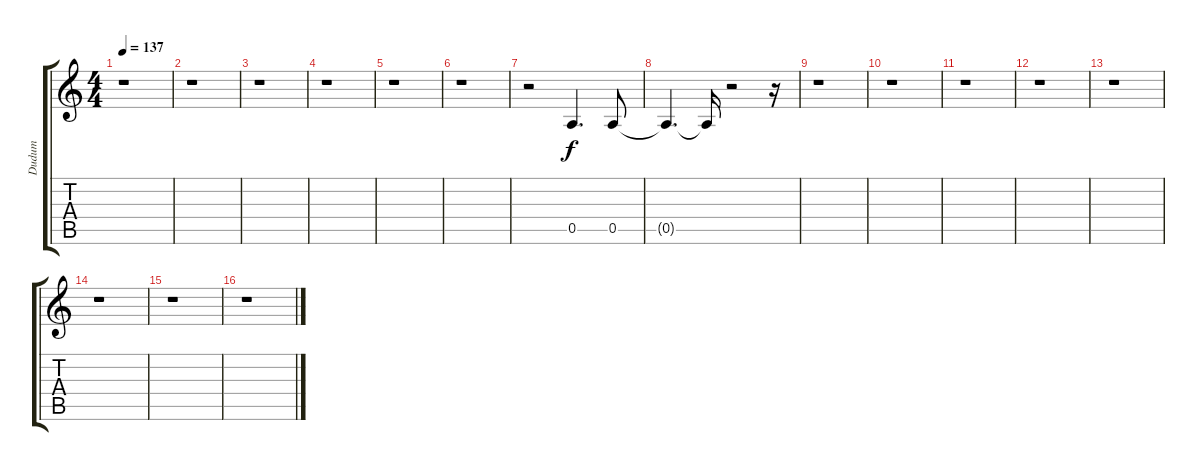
\track ("Dudum" "Dudum") {mute instrument acousticguitarsteel}
\staff {score tabs}
\tuning (E4 B3 G3 D3 A2 E2) {hide}
\ts (4 4)
\tempo 137
\clef g2
\ks c
r.1{dy f} |
r.1 |
r.1 |
r.1 |
r.1 |
r.1 |
r.2 0.5.4{d} 0.5.8 |
0.5{t}.4{d} 0.5{t}.16 r.2 r.16 |
r.1 |
r.1 |
r.1 |
r.1 |
r.1 |
r.1 |
r.1 |
r.1
